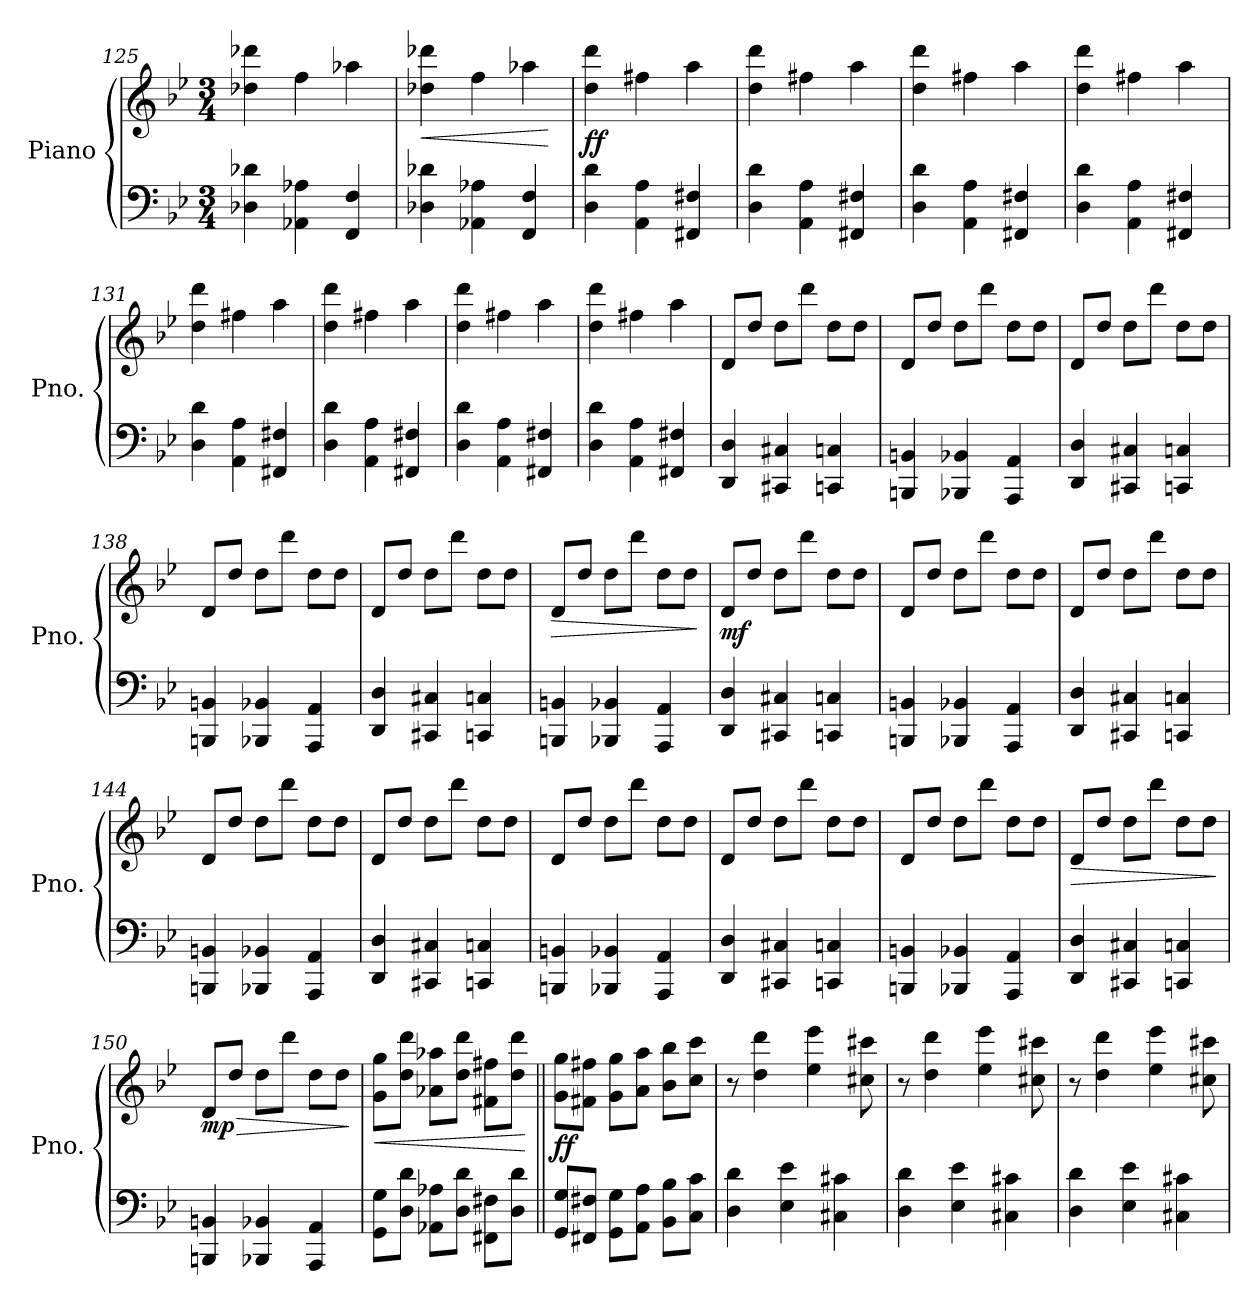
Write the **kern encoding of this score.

**kern	**kern	**dynam
*part1	*part1	*part1
*staff2	*staff1	*staff1/2
*I"Piano	*	*
*I'Pno.	*	*
!!LO:PB:g=z
*clefF4	*clefG2	*
*k[b-e-]	*k[b-e-]	*
*M3/4	*M3/4	*
=125	=125	=125
4D-X\ 4d-X\	4dd-X\ 4ddd-X\	.
4AA-X\ 4A-X\	4ff\	.
4FF/ 4F/	4aa-X\	.
=126	=126	=126
!	!	!LO:HP:b
4D-X\ 4d-X\	4dd-X\ 4ddd-X\	<
4AA-X\ 4A-X\	4ff\	.
4FF/ 4F/	4aa-X\	.
.	.	[
=127	=127	=127
!	!	!LO:DY:b
4D\ 4d\	4dd\ 4ddd\	ff
4AA\ 4A\	4ff#X\	.
4FF#X/ 4F#X/	4aa\	.
=128	=128	=128
4D\ 4d\	4dd\ 4ddd\	.
4AA\ 4A\	4ff#X\	.
4FF#X/ 4F#X/	4aa\	.
!!LO:LB:g=z
=129	=129	=129
4D\ 4d\	4dd\ 4ddd\	.
4AA\ 4A\	4ff#X\	.
4FF#X/ 4F#X/	4aa\	.
=130	=130	=130
4D\ 4d\	4dd\ 4ddd\	.
4AA\ 4A\	4ff#X\	.
4FF#X/ 4F#X/	4aa\	.
=131	=131	=131
4D\ 4d\	4dd\ 4ddd\	.
4AA\ 4A\	4ff#X\	.
4FF#X/ 4F#X/	4aa\	.
=132	=132	=132
4D\ 4d\	4dd\ 4ddd\	.
4AA\ 4A\	4ff#X\	.
4FF#X/ 4F#X/	4aa\	.
!!LO:LB:g=z
=133	=133	=133
4D\ 4d\	4dd\ 4ddd\	.
4AA\ 4A\	4ff#X\	.
4FF#X/ 4F#X/	4aa\	.
=134	=134	=134
4D\ 4d\	4dd\ 4ddd\	.
4AA\ 4A\	4ff#X\	.
4FF#X/ 4F#X/	4aa\	.
=135	=135	=135
4DD/ 4D/	8d/L	.
.	8dd/J	.
4CC#X/ 4C#X/	8dd\L	.
.	8ddd\J	.
4CCn/ 4Cn/	8dd\L	.
.	8dd\J	.
=136	=136	=136
4BBBn/ 4BBn/	8d/L	.
.	8dd/J	.
4BBB-X/ 4BB-X/	8dd\L	.
.	8ddd\J	.
4AAA/ 4AA/	8dd\L	.
.	8dd\J	.
!!LO:LB:g=z
=137	=137	=137
4DD/ 4D/	8d/L	.
.	8dd/J	.
4CC#X/ 4C#X/	8dd\L	.
.	8ddd\J	.
4CCn/ 4Cn/	8dd\L	.
.	8dd\J	.
=138	=138	=138
4BBBn/ 4BBn/	8d/L	.
.	8dd/J	.
4BBB-X/ 4BB-X/	8dd\L	.
.	8ddd\J	.
4AAA/ 4AA/	8dd\L	.
.	8dd\J	.
=139	=139	=139
4DD/ 4D/	8d/L	.
.	8dd/J	.
4CC#X/ 4C#X/	8dd\L	.
.	8ddd\J	.
4CCn/ 4Cn/	8dd\L	.
.	8dd\J	.
=140	=140	=140
!	!	!LO:HP:b
4BBBn/ 4BBn/	8d/L	>
.	8dd/J	.
4BBB-X/ 4BB-X/	8dd\L	.
.	8ddd\J	.
4AAA/ 4AA/	8dd\L	.
.	8dd\J	.
.	.	]
!!LO:LB:g=z
=141	=141	=141
!	!	!LO:DY:b
4DD/ 4D/	8d/L	mf
.	8dd/J	.
4CC#X/ 4C#X/	8dd\L	.
.	8ddd\J	.
4CCn/ 4Cn/	8dd\L	.
.	8dd\J	.
=142	=142	=142
4BBBn/ 4BBn/	8d/L	.
.	8dd/J	.
4BBB-X/ 4BB-X/	8dd\L	.
.	8ddd\J	.
4AAA/ 4AA/	8dd\L	.
.	8dd\J	.
=143	=143	=143
4DD/ 4D/	8d/L	.
.	8dd/J	.
4CC#X/ 4C#X/	8dd\L	.
.	8ddd\J	.
4CCn/ 4Cn/	8dd\L	.
.	8dd\J	.
=144	=144	=144
4BBBn/ 4BBn/	8d/L	.
.	8dd/J	.
4BBB-X/ 4BB-X/	8dd\L	.
.	8ddd\J	.
4AAA/ 4AA/	8dd\L	.
.	8dd\J	.
!!LO:LB:g=z
=145	=145	=145
4DD/ 4D/	8d/L	.
.	8dd/J	.
4CC#X/ 4C#X/	8dd\L	.
.	8ddd\J	.
4CCn/ 4Cn/	8dd\L	.
.	8dd\J	.
=146	=146	=146
4BBBn/ 4BBn/	8d/L	.
.	8dd/J	.
4BBB-X/ 4BB-X/	8dd\L	.
.	8ddd\J	.
4AAA/ 4AA/	8dd\L	.
.	8dd\J	.
=147	=147	=147
4DD/ 4D/	8d/L	.
.	8dd/J	.
4CC#X/ 4C#X/	8dd\L	.
.	8ddd\J	.
4CCn/ 4Cn/	8dd\L	.
.	8dd\J	.
=148	=148	=148
4BBBn/ 4BBn/	8d/L	.
.	8dd/J	.
4BBB-X/ 4BB-X/	8dd\L	.
.	8ddd\J	.
4AAA/ 4AA/	8dd\L	.
.	8dd\J	.
!!LO:PB:g=z
=149	=149	=149
!	!	!LO:HP:b
4DD/ 4D/	8d/L	>
.	8dd/J	.
4CC#X/ 4C#X/	8dd\L	.
.	8ddd\J	.
4CCn/ 4Cn/	8dd\L	.
.	8dd\J	.
.	.	]
=150	=150	=150
!	!	!LO:HP:b
!	!	!LO:DY:n=1:b
4BBBn/ 4BBn/	8d/L	> mp
.	8dd/J	.
4BBB-X/ 4BB-X/	8dd\L	.
.	8ddd\J	.
4AAA/ 4AA/	8dd\L	.
.	8dd\J	.
.	.	]
=151	=151	=151
!	!	!LO:HP:b
8GG\ 8G\L	8g\ 8gg\L	<
8D\ 8d\J	8dd\ 8ddd\J	.
8AA-X\ 8A-X\L	8a-X\ 8aa-X\L	.
8D\ 8d\J	8dd\ 8ddd\J	.
8FF#X\ 8F#X\L	8f#X\ 8ff#X\L	.
8D\ 8d\J	8dd\ 8ddd\J	.
.	.	[
=152||	=152||	=152||
!	!	!LO:DY:b
8GG/ 8G/L	8g\ 8gg\L	ff
8FF#X/ 8F#X/J	8f#X\ 8ff#X\J	.
8GG\ 8G\L	8g\ 8gg\L	.
8AA\ 8A\J	8a\ 8aa\J	.
8BB-\ 8B-\L	8b-\ 8bb-\L	.
8C\ 8c\J	8cc\ 8ccc\J	.
!!LO:LB:g=z
=153	=153	=153
4D\ 4d\	8r	.
.	4dd\ 4ddd\	.
4E-\ 4e-\	.	.
.	4ee-\ 4eee-\	.
4C#X\ 4c#X\	.	.
.	8cc#X\ 8ccc#X\	.
=154	=154	=154
4D\ 4d\	8r	.
.	4dd\ 4ddd\	.
4E-\ 4e-\	.	.
.	4ee-\ 4eee-\	.
4C#X\ 4c#X\	.	.
.	8cc#X\ 8ccc#X\	.
=155	=155	=155
4D\ 4d\	8r	.
.	4dd\ 4ddd\	.
4E-\ 4e-\	.	.
.	4ee-\ 4eee-\	.
4C#X\ 4c#X\	.	.
.	8cc#X\ 8ccc#X\	.
=	=	=
*-	*-	*-
